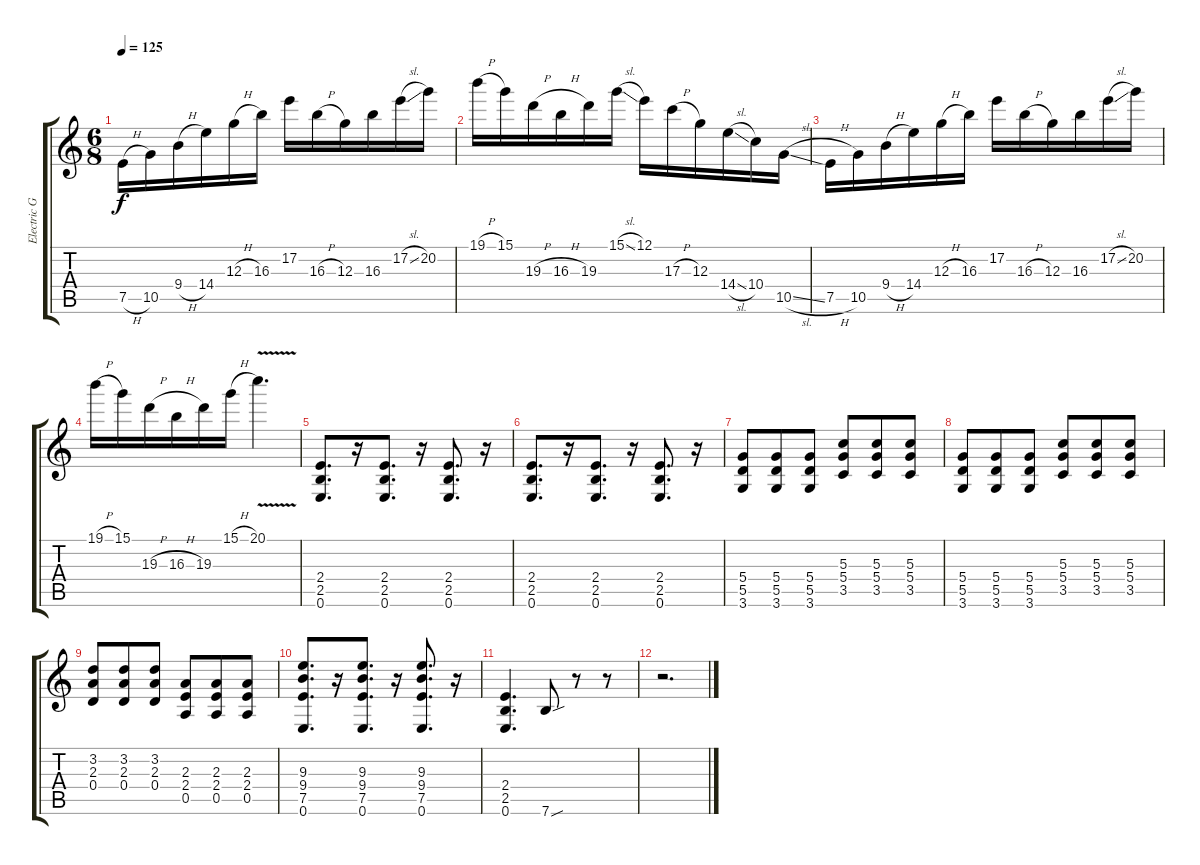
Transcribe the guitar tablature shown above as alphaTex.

\track ("Electric Guitar 1" "Electric G") {instrument distortionguitar}
\staff {score tabs}
\tuning (E4 B3 G3 D3 A2 E2) {hide}
\ts (6 8)
\tempo 125
\clef g2
\ks c
7.5{h}.16{dy f} 10.5.16 9.4{h}.16 14.4.16 12.3{h}.16 16.3.16 17.2.16 16.3{h}.16 12.3.16 16.3.16 17.2{sl}.16 20.2.16 |
19.1{h}.16 15.1.16 19.3{h}.16 16.3{h}.16 19.3.16 15.1{sl}.16 12.1.16 17.3{h}.16 12.3.16 14.4{sl}.16 10.4.16 10.5{sl}.16 |
7.5{h}.16 10.5.16 9.4{h}.16 14.4.16 12.3{h}.16 16.3.16 17.2.16 16.3{h}.16 12.3.16 16.3.16 17.2{sl}.16 20.2.16 |
19.1{h}.16 15.1.16 19.3{h}.16 16.3{h}.16 19.3.16 15.1{h}.16 20.1{v}.4{d} |
(2.4 2.5 0.6).8{d} r.16 (2.4 2.5 0.6).8{d} r.16 (2.4 2.5 0.6).8{d} r.16 |
(2.4 2.5 0.6).8{d} r.16 (2.4 2.5 0.6).8{d} r.16 (2.4 2.5 0.6).8{d} r.16 |
(5.4 5.5 3.6).8 (5.4 5.5 3.6).8 (5.4 5.5 3.6).8 (5.3 5.4 3.5).8 (5.3 5.4 3.5).8 (5.3 5.4 3.5).8 |
(5.4 5.5 3.6).8 (5.4 5.5 3.6).8 (5.4 5.5 3.6).8 (5.3 5.4 3.5).8 (5.3 5.4 3.5).8 (5.3 5.4 3.5).8 |
(3.2 2.3 0.4).8 (3.2 2.3 0.4).8 (3.2 2.3 0.4).8 (2.3 2.4 0.5).8 (2.3 2.4 0.5).8 (2.3 2.4 0.5).8 |
(9.3 9.4 7.5 0.6).8{d} r.16 (9.3 9.4 7.5 0.6).8{d} r.16 (9.3 9.4 7.5 0.6).8{d} r.16 |
(2.4 2.5 0.6).4{d} 7.6{sou}.8 r.8 r.8 |
r.2{d}
